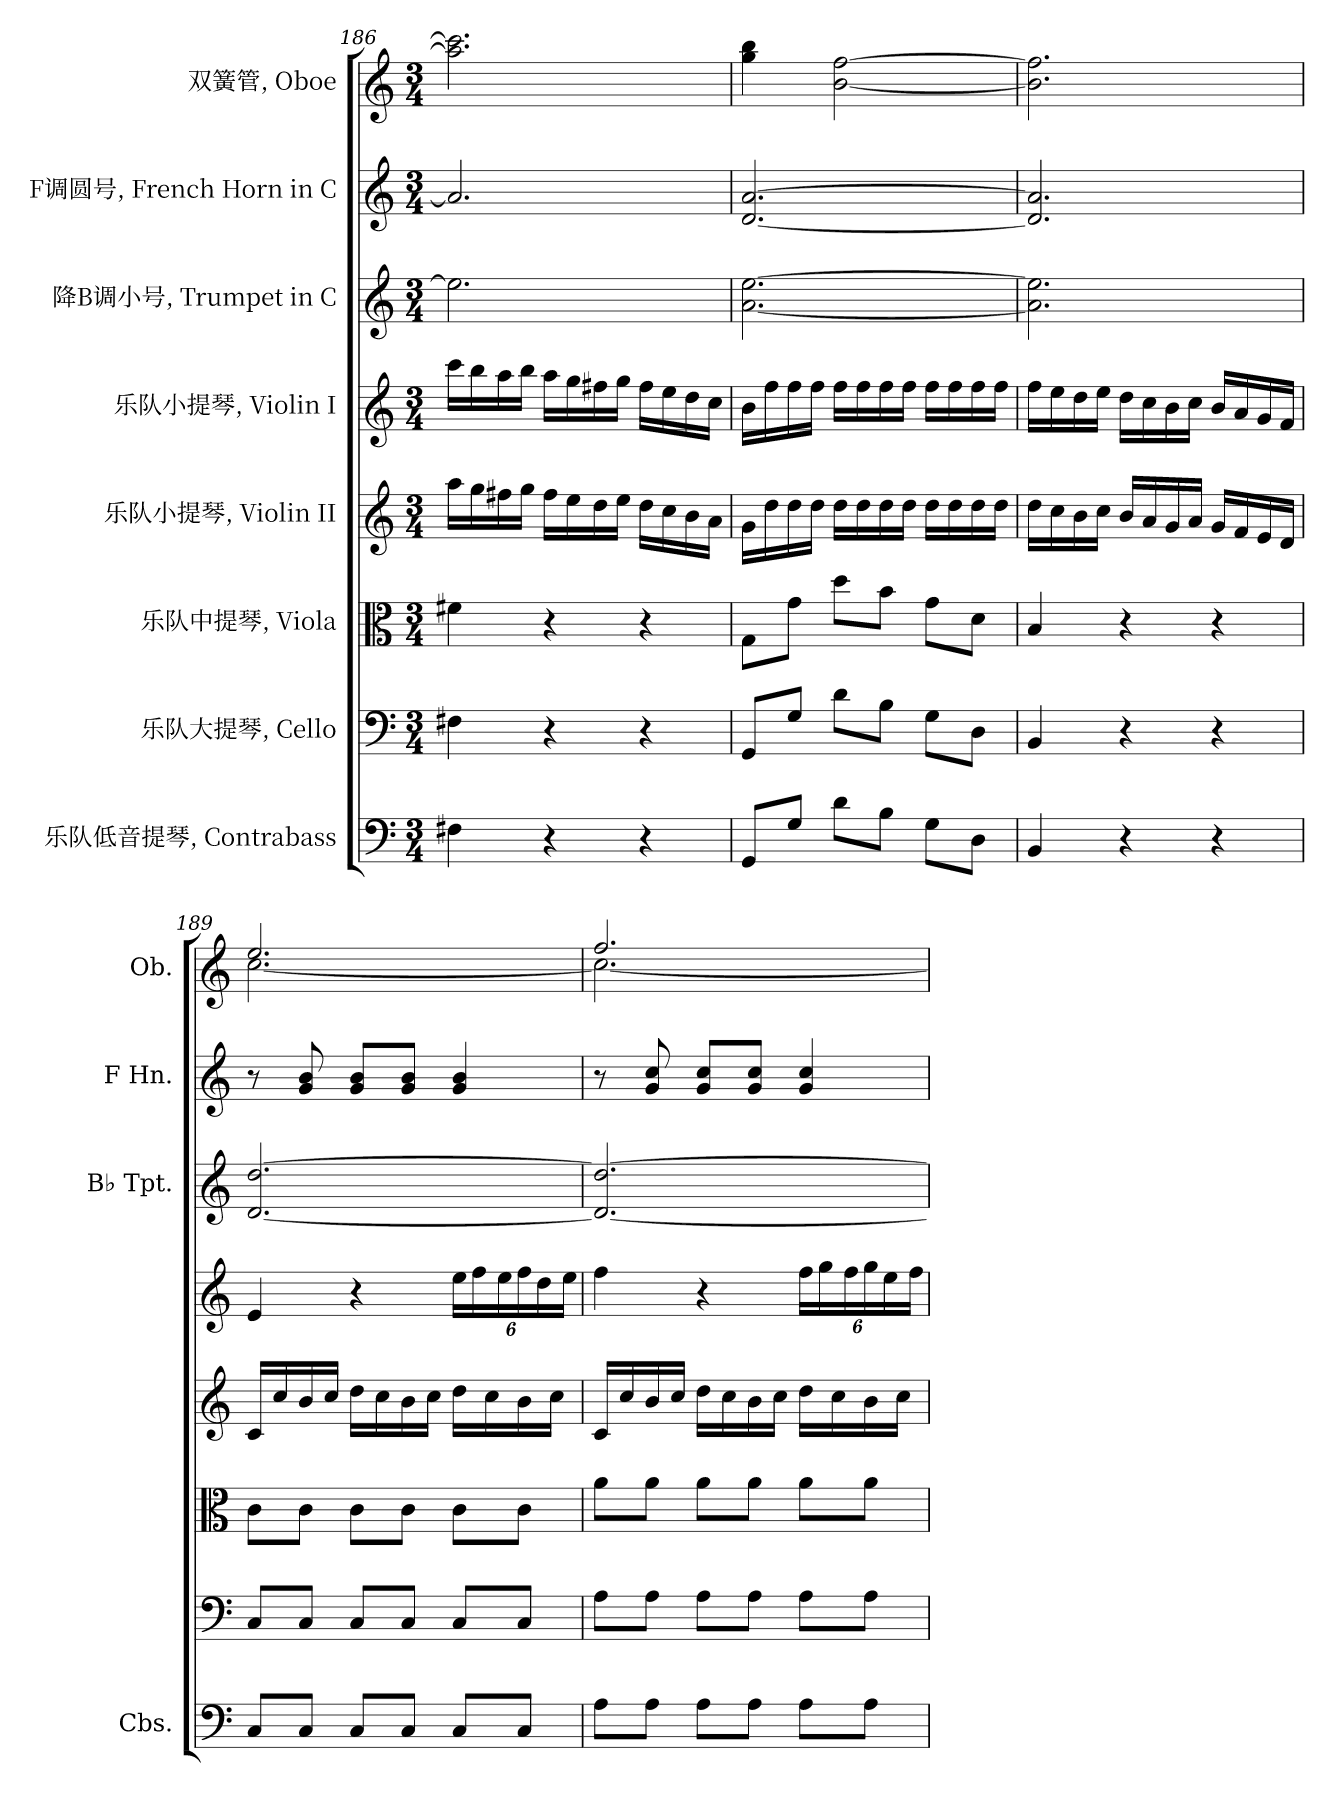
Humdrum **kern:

**kern	**kern	**kern	**kern	**kern	**kern	**kern	**kern
*part8	*part7	*part6	*part5	*part4	*part3	*part2	*part1
*staff8	*staff7	*staff6	*staff5	*staff4	*staff3	*staff2	*staff1
*I"乐队低音提琴, Contrabass	*I"乐队大提琴, Cello	*I"乐队中提琴, Viola	*I"乐队小提琴, Violin II	*I"乐队小提琴, Violin I	*I"降B调小号, Trumpet in C	*I"F调圆号, French Horn in C	*I"双簧管, Oboe
*I'Cbs.	*	*	*	*	*I'B♭ Tpt.	*I'F Hn.	*I'Ob.
!!LO:PB:g=z
*clefF4	*clefF4	*clefC3	*clefG2	*clefG2	*clefG2	*clefG2	*clefG2
*ITrd7c12	*	*	*	*	*ITrd1c2	*ITrd4c7	*
*k[]	*k[]	*k[]	*k[]	*k[]	*k[b-e-]	*k[b-]	*k[]
*M3/4	*M3/4	*M3/4	*M3/4	*M3/4	*M3/4	*M3/4	*M3/4
=186	=186	=186	=186	=186	=186	=186	=186
4FF#X\	4F#X\	4f#X\	16aa\LL	16ccc\LL	2.dd\]	2.d/]	2.aa\] 2.ccc\]
.	.	.	16gg\	16bb\	.	.	.
.	.	.	16ff#X\	16aa\	.	.	.
.	.	.	16gg\JJ	16bb\JJ	.	.	.
4r	4r	4r	16ff#\LL	16aa\LL	.	.	.
.	.	.	16ee\	16gg\	.	.	.
.	.	.	16dd\	16ff#X\	.	.	.
.	.	.	16ee\JJ	16gg\JJ	.	.	.
4r	4r	4r	16dd\LL	16ff#\LL	.	.	.
.	.	.	16cc\	16ee\	.	.	.
.	.	.	16b\	16dd\	.	.	.
.	.	.	16a\JJ	16cc\JJ	.	.	.
=187	=187	=187	=187	=187	=187	=187	=187
8GGG/L	8GG/L	8G\L	16g\LL	16b\LL	[2.g\ [2.dd\	[2.G/ [2.d/	4gg\ 4bb\
.	.	.	16dd\	16ff\	.	.	.
8GG/J	8G/J	8g\J	16dd\	16ff\	.	.	.
.	.	.	16dd\JJ	16ff\JJ	.	.	.
8D\L	8d\L	8dd\L	16dd\LL	16ff\LL	.	.	[2b\ [2ff\
.	.	.	16dd\	16ff\	.	.	.
8BB\J	8B\J	8b\J	16dd\	16ff\	.	.	.
.	.	.	16dd\JJ	16ff\JJ	.	.	.
8GG\L	8G\L	8g\L	16dd\LL	16ff\LL	.	.	.
.	.	.	16dd\	16ff\	.	.	.
8DD\J	8D\J	8d\J	16dd\	16ff\	.	.	.
.	.	.	16dd\JJ	16ff\JJ	.	.	.
=188	=188	=188	=188	=188	=188	=188	=188
4BBB/	4BB/	4B/	16dd\LL	16ff\LL	2.g\] 2.dd\]	2.G/] 2.d/]	2.b\] 2.ff\]
.	.	.	16cc\	16ee\	.	.	.
.	.	.	16b\	16dd\	.	.	.
.	.	.	16cc\JJ	16ee\JJ	.	.	.
4r	4r	4r	16b/LL	16dd\LL	.	.	.
.	.	.	16a/	16cc\	.	.	.
.	.	.	16g/	16b\	.	.	.
.	.	.	16a/JJ	16cc\JJ	.	.	.
4r	4r	4r	16g/LL	16b/LL	.	.	.
.	.	.	16f/	16a/	.	.	.
.	.	.	16e/	16g/	.	.	.
.	.	.	16d/JJ	16f/JJ	.	.	.
!!LO:PB:g=z
=189	=189	=189	=189	=189	=189	=189	=189
*	*	*	*	*	*	*	*^
8CC/L	8C/L	8c\L	16c/LL	4e/	[2.c/ [2.cc/	8r	2.ee/	[2.cc\
.	.	.	16cc/	.	.	.	.	.
8CC/J	8C/J	8c\J	16b/	.	.	8c/ 8e/	.	.
.	.	.	16cc/JJ	.	.	.	.	.
8CC/L	8C/L	8c\L	16dd\LL	4r	.	8c/ 8e/L	.	.
.	.	.	16cc\	.	.	.	.	.
8CC/J	8C/J	8c\J	16b\	.	.	8c/ 8e/J	.	.
.	.	.	16cc\JJ	.	.	.	.	.
*	*	*	*	*Xbrackettup	*	*	*	*
8CC/L	8C/L	8c\L	16dd\LL	24ee\LL	.	4c/ 4e/	.	.
.	.	.	.	24ff\	.	.	.	.
.	.	.	16cc\	.	.	.	.	.
.	.	.	.	24ee\	.	.	.	.
8CC/J	8C/J	8c\J	16b\	24ff\	.	.	.	.
.	.	.	.	24dd\	.	.	.	.
.	.	.	16cc\JJ	.	.	.	.	.
.	.	.	.	24ee\JJ	.	.	.	.
=190	=190	=190	=190	=190	=190	=190	=190	=190
8AA\L	8A\L	8a\L	16c/LL	4ff\	2.c/_ 2.cc/_	8r	2.ff/	2.cc\_
.	.	.	16cc/	.	.	.	.	.
8AA\J	8A\J	8a\J	16b/	.	.	8c/ 8f/	.	.
.	.	.	16cc/JJ	.	.	.	.	.
8AA\L	8A\L	8a\L	16dd\LL	4r	.	8c/ 8f/L	.	.
.	.	.	16cc\	.	.	.	.	.
8AA\J	8A\J	8a\J	16b\	.	.	8c/ 8f/J	.	.
.	.	.	16cc\JJ	.	.	.	.	.
8AA\L	8A\L	8a\L	16dd\LL	24ff\LL	.	4c/ 4f/	.	.
.	.	.	.	24gg\	.	.	.	.
.	.	.	16cc\	.	.	.	.	.
.	.	.	.	24ff\	.	.	.	.
8AA\J	8A\J	8a\J	16b\	24gg\	.	.	.	.
.	.	.	.	24ee\	.	.	.	.
.	.	.	16cc\JJ	.	.	.	.	.
.	.	.	.	24ff\JJ	.	.	.	.
*	*	*	*	*	*	*	*v	*v
=	=	=	=	=	=	=	=
*-	*-	*-	*-	*-	*-	*-	*-
